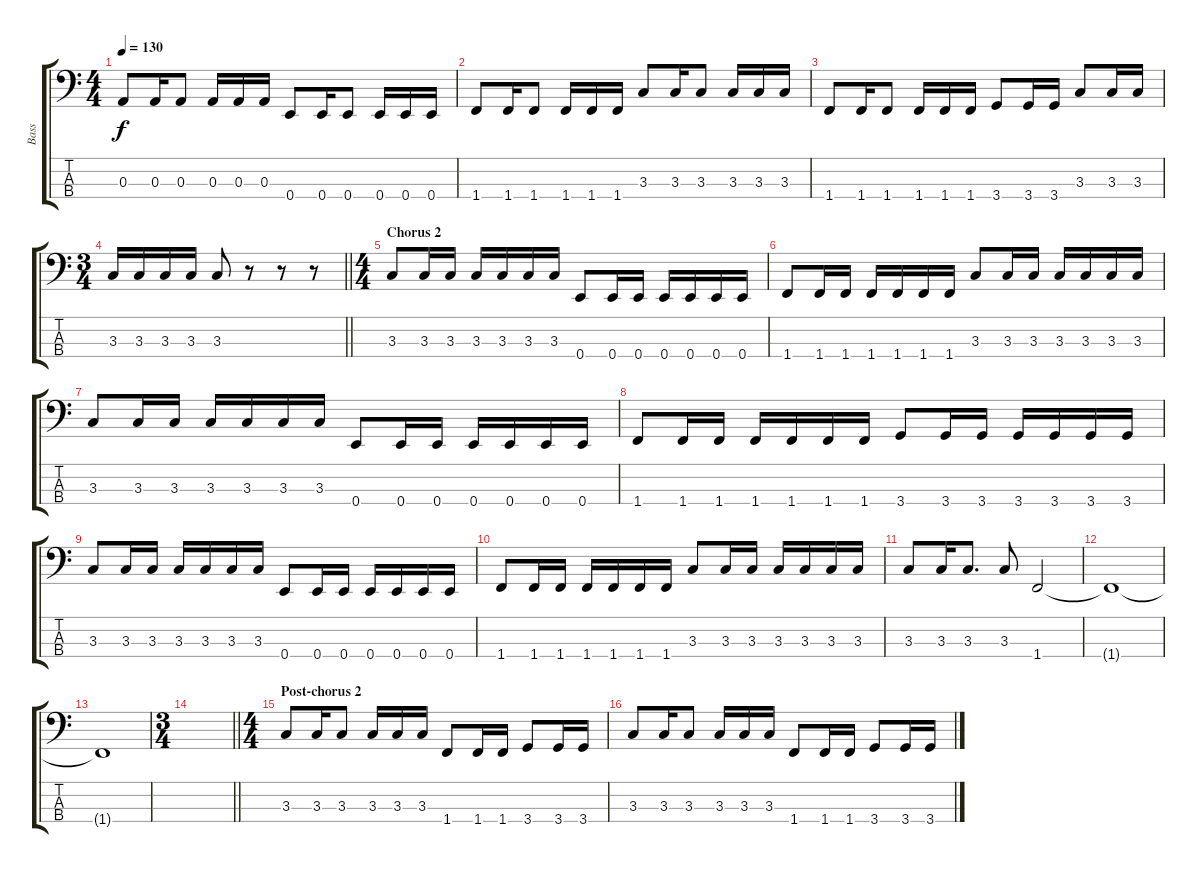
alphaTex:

\track ("Bass" "Bass") {instrument electricbasspick}
\staff {score tabs}
\tuning (G2 D2 A1 E1) {hide}
\ts (4 4)
\tempo 130
\clef f4
\ks c
0.3.8{dy f} 0.3.16 0.3.8 0.3.16 0.3.16 0.3.16 0.4.8 0.4.16 0.4.8 0.4.16 0.4.16 0.4.16 |
1.4.8 1.4.16 1.4.8 1.4.16 1.4.16 1.4.16 3.3.8 3.3.16 3.3.8 3.3.16 3.3.16 3.3.16 |
1.4.8 1.4.16 1.4.8 1.4.16 1.4.16 1.4.16 3.4.8 3.4.16 3.4.16 3.3.8 3.3.16 3.3.16 |
\ts (3 4)
\barLineRight lightlight
3.3.16 3.3.16 3.3.16 3.3.16 3.3.8 r.8 r.8 r.8 |
\ts (4 4)
\section ("" "Chorus 2")
3.3.8 3.3.16 3.3.16 3.3.16 3.3.16 3.3.16 3.3.16 0.4.8 0.4.16 0.4.16 0.4.16 0.4.16 0.4.16 0.4.16 |
1.4.8 1.4.16 1.4.16 1.4.16 1.4.16 1.4.16 1.4.16 3.3.8 3.3.16 3.3.16 3.3.16 3.3.16 3.3.16 3.3.16 |
3.3.8 3.3.16 3.3.16 3.3.16 3.3.16 3.3.16 3.3.16 0.4.8 0.4.16 0.4.16 0.4.16 0.4.16 0.4.16 0.4.16 |
1.4.8 1.4.16 1.4.16 1.4.16 1.4.16 1.4.16 1.4.16 3.4.8 3.4.16 3.4.16 3.4.16 3.4.16 3.4.16 3.4.16 |
3.3.8 3.3.16 3.3.16 3.3.16 3.3.16 3.3.16 3.3.16 0.4.8 0.4.16 0.4.16 0.4.16 0.4.16 0.4.16 0.4.16 |
1.4.8 1.4.16 1.4.16 1.4.16 1.4.16 1.4.16 1.4.16 3.3.8 3.3.16 3.3.16 3.3.16 3.3.16 3.3.16 3.3.16 |
3.3.8 3.3.16 3.3.8{d} 3.3.8 1.4.2 |
1.4{t}.1 |
1.4{t}.1 |
\ts (3 4)
\barLineRight lightlight
|
\ts (4 4)
\section ("" "Post-chorus 2")
3.3.8 3.3.16 3.3.8 3.3.16 3.3.16 3.3.16 1.4.8 1.4.16 1.4.16 3.4.8 3.4.16 3.4.16 |
3.3.8 3.3.16 3.3.8 3.3.16 3.3.16 3.3.16 1.4.8 1.4.16 1.4.16 3.4.8 3.4.16 3.4.16
